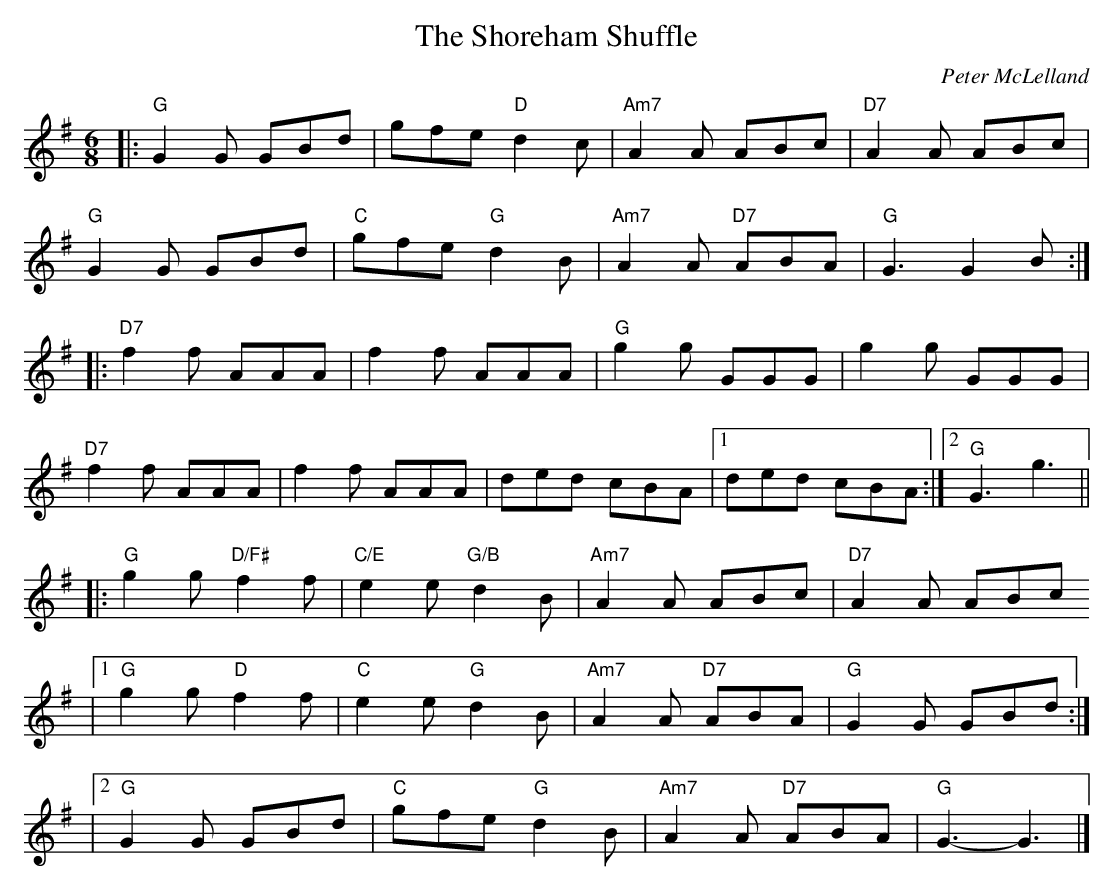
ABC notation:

X:1
T:Shoreham Shuffle, The
C:Peter McLelland
L:1/4
M:6/8
K:G
V:1
|: "G" G G/ G/B/d/ | g/f/e/ "D" d c/ | "Am7" A A/ A/B/c/ | "D7" A A/ A/B/c/ |
"G" G G/ G/B/d/ | "C" g/f/e/ "G" d B/ | "Am7" A A/ "D7" A/B/A/ | "G" G3/2 G B/ :|
|:"D7" f f/ A/A/A/ | f f/ A/A/A/ | "G" g g/ G/G/G/ | g g/ G/G/G/ |
"D7" f f/ A/A/A/ | f f/ A/A/A/ | d/e/d/ c/B/A/ |1 d/e/d/ c/B/A/ :|2  "G" G3/2 g3/2 ||
|:"G" g g/ "D/F#" f f/ | "C/E" e e/ "G/B" d B/ | "Am7" A A/ A/B/c/ |  "D7" A A/ A/B/c/
|1"G" g g/ "D" f f/ | "C" e e/ "G" d B/ | "Am7" A A/ "D7" A/B/A/ |  "G" G G/ G/B/d/ :|
|2"G" G G/ G/B/d/ | "C" g/f/e/ "G" d B/ | "Am7" A A/ "D7" A/B/A/ |  "G" G3/2- G3/2 |]
